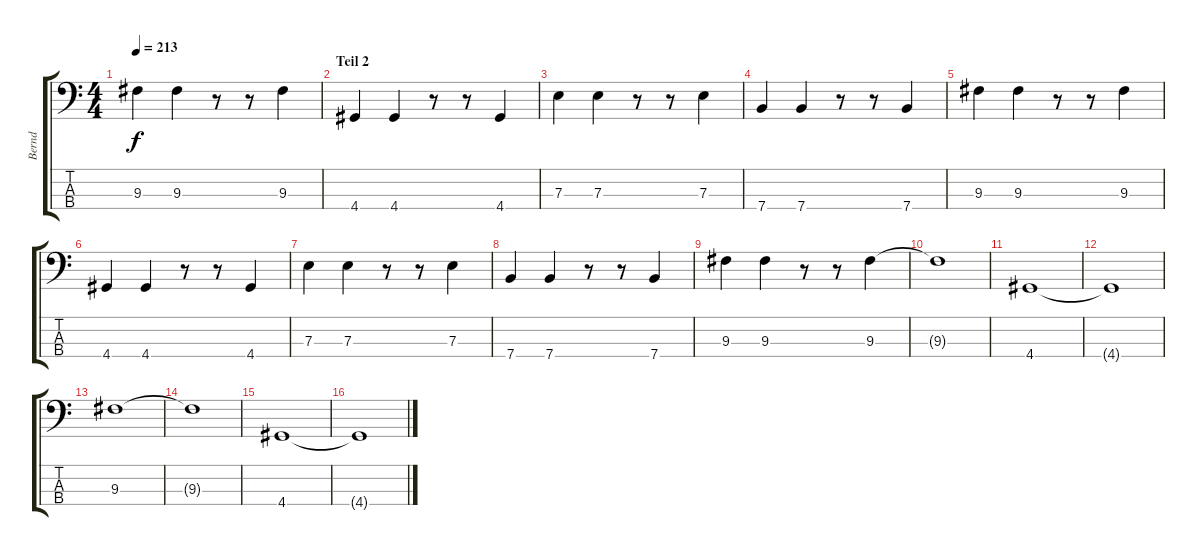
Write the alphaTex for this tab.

\track ("Bernd" "Bernd") {instrument electricbassfinger}
\staff {score tabs}
\tuning (G2 D2 A1 E1) {hide}
\ts (4 4)
\tempo 213
\clef f4
\ks c
9.3.4{dy f} 9.3.4 r.8 r.8 9.3.4 |
\section ("" "Teil 2")
4.4.4 4.4.4 r.8 r.8 4.4.4 |
7.3.4 7.3.4 r.8 r.8 7.3.4 |
7.4.4 7.4.4 r.8 r.8 7.4.4 |
9.3.4 9.3.4 r.8 r.8 9.3.4 |
4.4.4 4.4.4 r.8 r.8 4.4.4 |
7.3.4 7.3.4 r.8 r.8 7.3.4 |
7.4.4 7.4.4 r.8 r.8 7.4.4 |
9.3.4 9.3.4 r.8 r.8 9.3.4 |
9.3{t}.1 |
4.4.1 |
4.4{t}.1 |
9.3.1 |
9.3{t}.1 |
4.4.1 |
4.4{t}.1
